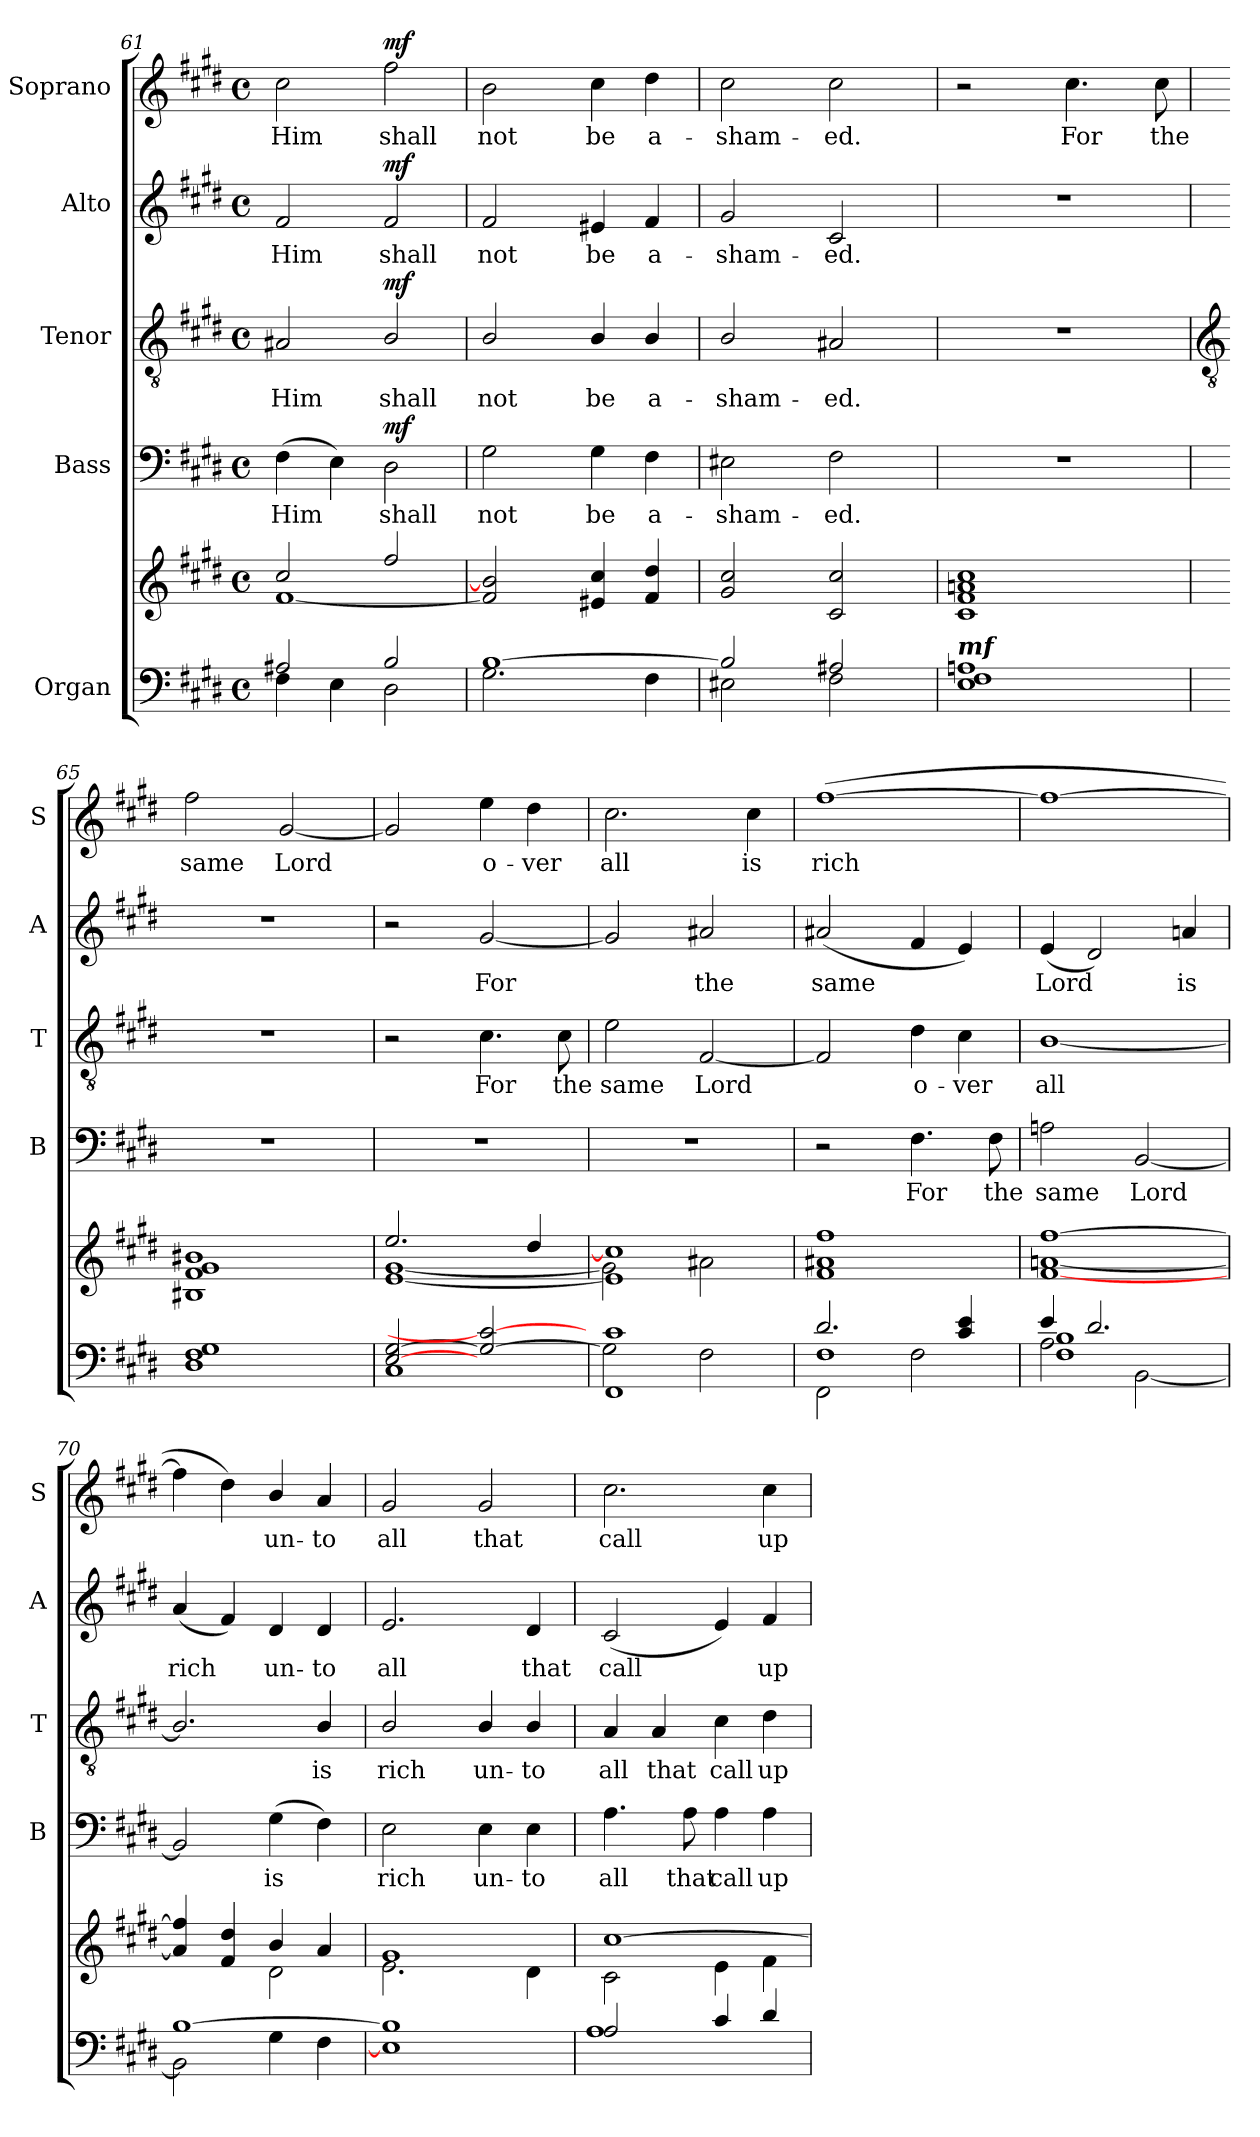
**kern	**kern	**kern	**text	**dynam	**kern	**text	**dynam	**kern	**text	**dynam	**kern	**text	**dynam
*part5	*part5	*part4	*part4	*part4	*part3	*part3	*part3	*part2	*part2	*part2	*part1	*part1	*part1
*staff6	*staff5	*staff4	*staff4	*staff4	*staff3	*staff3	*staff3	*staff2	*staff2	*staff2	*staff1	*staff1	*staff1
*I"Organ	*	*I"Bass	*	*	*I"Tenor	*	*	*I"Alto	*	*	*I"Soprano	*	*
*	*	*I'B	*	*	*I'T	*	*	*I'A	*	*	*I'S	*	*
*clefF4	*clefG2	*clefF4	*	*	*clefGv2	*	*	*clefG2	*	*	*clefG2	*	*
*k[f#c#g#d#]	*k[f#c#g#d#]	*k[f#c#g#d#]	*	*	*k[f#c#g#d#]	*	*	*k[f#c#g#d#]	*	*	*k[f#c#g#d#]	*	*
*E:	*E:	*E:	*	*	*E:	*	*	*E:	*	*	*E:	*	*
*M4/4	*M4/4	*M4/4	*	*	*M4/4	*	*	*M4/4	*	*	*M4/4	*	*
*met(c)	*met(c)	*met(c)	*	*	*met(c)	*	*	*met(c)	*	*	*met(c)	*	*
=61	=61	=61	=61	=61	=61	=61	=61	=61	=61	=61	=61	=61	=61
*^	*^	*	*	*	*	*	*	*	*	*	*	*	*
!	!	!	!	!	!LO:LY:b	!	!	!LO:LY:b	!	!	!LO:LY:b	!	!	!LO:LY:b	!
2A#X/	4F#\	2cc#/	[1f#\	(>4F#	Him	.	2A#X	Him	.	2f#	Him	.	2cc#	Him	.
.	4E\	.	.	4E)	.	.	.	.	.	.	.	.	.	.	.
!	!	!	!	!	!LO:LY:b	!LO:DY:b	!	!LO:LY:b	!LO:DY:b	!	!LO:LY:b	!LO:DY:b	!	!LO:LY:b	!LO:DY:b
2B/	2D#\	2ff#/	.	2D#	shall	mf	2B/	shall	mf	2f#	shall	mf	2ff#	shall	mf
=62	=62	=62	=62	=62	=62	=62	=62	=62	=62	=62	=62	=62	=62	=62	=62
!	!	!	!	!	!LO:LY:b	!	!	!LO:LY:b	!	!	!LO:LY:b	!	!	!LO:LY:b	!
[1B/	2.G#\	2f#/] 2b/]	4ryy	2G#	not	.	2B/	not	.	2f#	not	.	2b	not	.
.	.	.	4ryy	.	.	.	.	.	.	.	.	.	.	.	.
!	!	!	!	!	!LO:LY:b	!	!	!LO:LY:b	!	!	!LO:LY:b	!	!	!LO:LY:b	!
.	.	4e#X/ 4cc#/	4ryy	4G#	be	.	4B/	be	.	4e#X	be	.	4cc#	be	.
!	!	!	!	!	!LO:LY:b	!	!	!LO:LY:b	!	!	!LO:LY:b	!	!	!LO:LY:b	!
.	4F#\	4f#/ 4dd#/	4ryy	4F#	a-	.	4B/	a-	.	4f#	a-	.	4dd#	a-	.
=63	=63	=63	=63	=63	=63	=63	=63	=63	=63	=63	=63	=63	=63	=63	=63
!	!	!	!	!	!LO:LY:b	!	!	!LO:LY:b	!	!	!LO:LY:b	!	!	!LO:LY:b	!
2B/]	2E#X\	2g#/ 2cc#/	4ryy	2E#X	-sham-	.	2B/	-sham-	.	2g#	-sham-	.	2cc#	-sham-	.
.	.	.	4ryy	.	.	.	.	.	.	.	.	.	.	.	.
!	!	!	!	!	!LO:LY:b	!	!	!LO:LY:b	!	!	!LO:LY:b	!	!	!LO:LY:b	!
2A#X/	2F#\	2c#/ 2cc#/	4ryy	2F#	-ed.	.	2A#X	-ed.	.	2c#	-ed.	.	2cc#	-ed.	.
.	.	.	4ryy	.	.	.	.	.	.	.	.	.	.	.	.
=64	=64	=64	=64	=64	=64	=64	=64	=64	=64	=64	=64	=64	=64	=64	=64
!LO:TX:a:Bi:t=mf	!	!	!	!	!	!	!	!	!	!	!	!	!	!	!
1E/ 1F#/ 1An/	4ryy	1c#/ 1f#/ 1an/ 1cc#/	4ryy	1r	.	.	1r	.	.	1r	.	.	2r	.	.
.	4ryy	.	4ryy	.	.	.	.	.	.	.	.	.	.	.	.
!	!	!	!	!	!	!	!	!	!	!	!	!	!	!LO:LY:b	!
.	4ryy	.	4ryy	.	.	.	.	.	.	.	.	.	4.cc#	For	.
.	4ryy	.	4ryy	.	.	.	.	.	.	.	.	.	.	.	.
!	!	!	!	!	!	!	!	!	!	!	!	!	!	!LO:LY:b	!
.	.	.	.	.	.	.	.	.	.	.	.	.	8cc#	the	.
*v	*v	*	*	*	*	*	*	*	*	*	*	*	*	*	*
!!LO:LB:g=z
=65	=65	=65	=65	=65	=65	=65	=65	=65	=65	=65	=65	=65	=65	=65
*	*	*	*	*	*	*clefGv2	*	*	*	*	*	*	*	*
*^	*	*	*	*	*	*	*	*	*	*	*	*	*	*
*	*^	*	*	*	*	*	*	*	*	*	*	*	*	*	*
!	!	!	!	!	!	!	!	!	!	!	!	!	!	!	!LO:LY:b	!
1D#/ 1F#/ 1G#/	4ryy	4ryy	1B#X/ 1f#/ 1g#/ 1b#X/	4ryy	1r	.	.	1r	.	.	1r	.	.	2ff#	same	.
.	4ryy	4ryy	.	4ryy	.	.	.	.	.	.	.	.	.	.	.	.
!	!	!	!	!	!	!	!	!	!	!	!	!	!	!	!LO:LY:b	!
.	4ryy	4ryy	.	4ryy	.	.	.	.	.	.	.	.	.	[2g#	Lord	.
.	4ryy	4ryy	.	4ryy	.	.	.	.	.	.	.	.	.	.	.	.
=66	=66	=66	=66	=66	=66	=66	=66	=66	=66	=66	=66	=66	=66	=66	=66	=66
[2E/ [2G#/	1C#\	4ryy	2.ee/	[1e\ [1g#\	1r	.	.	2r	.	.	2r	.	.	2g#]	.	.
.	.	4ryy	.	.	.	.	.	.	.	.	.	.	.	.	.	.
!	!	!	!	!	!	!	!	!	!LO:LY:b	!	!	!LO:LY:b	!	!	!LO:LY:b	!
2G#/_ 2c#/_	.	4ryy	.	.	.	.	.	4.c#	For	.	[2g#	For	.	4ee	o-	.
!	!	!	!	!	!	!	!	!	!	!	!	!	!	!	!LO:LY:b	!
.	.	4ryy	4dd#/	.	.	.	.	.	.	.	.	.	.	4dd#	-ver	.
!	!	!	!	!	!	!	!	!	!LO:LY:b	!	!	!	!	!	!	!
.	.	.	.	.	.	.	.	8c#	the	.	.	.	.	.	.	.
=67	=67	=67	=67	=67	=67	=67	=67	=67	=67	=67	=67	=67	=67	=67	=67	=67
!	!	!	!	!	!	!	!	!	!LO:LY:b	!	!	!	!	!	!LO:LY:b	!
1FF#/ 1c#/	2G#\]	4ryy	1e/] 1cc#/]	2g#\]	1r	.	.	2e	same	.	2g#]	.	.	2.cc#	all	.
.	.	4ryy	.	.	.	.	.	.	.	.	.	.	.	.	.	.
!	!	!	!	!	!	!	!	!	!LO:LY:b	!	!	!LO:LY:b	!	!	!	!
.	2F#\	4ryy	.	2a#X\	.	.	.	[2F#	Lord	.	2a#X	the	.	.	.	.
!	!	!	!	!	!	!	!	!	!	!	!	!	!	!	!LO:LY:b	!
.	.	4ryy	.	.	.	.	.	.	.	.	.	.	.	4cc#	is	.
=68	=68	=68	=68	=68	=68	=68	=68	=68	=68	=68	=68	=68	=68	=68	=68	=68
!	!	!	!	!	!	!	!	!	!	!	!	!LO:LY:b	!	!	!LO:LY:b	!
2.d#/	2FF#\	1F#\	1f#/ 1a#X/ 1ff#/	4ryy	2r	.	.	2F#]	.	.	(<2a#X	same	.	(>[1ff#	rich	.
.	.	.	.	4ryy	.	.	.	.	.	.	.	.	.	.	.	.
!	!	!	!	!	!	!LO:LY:b	!	!	!LO:LY:b	!	!	!	!	!	!	!
.	2F#\	.	.	4ryy	4.F#	For	.	4d#	o-	.	4f#	.	.	.	.	.
!	!	!	!	!	!	!	!	!	!LO:LY:b	!	!	!	!	!	!	!
4c#/ 4e/	.	.	.	4ryy	.	.	.	4c#	-ver	.	4e)	.	.	.	.	.
!	!	!	!	!	!	!LO:LY:b	!	!	!	!	!	!	!	!	!	!
.	.	.	.	.	8F#	the	.	.	.	.	.	.	.	.	.	.
=69	=69	=69	=69	=69	=69	=69	=69	=69	=69	=69	=69	=69	=69	=69	=69	=69
!	!	!	!	!	!	!LO:LY:b	!	!	!LO:LY:b	!	!	!LO:LY:b	!	!	!	!
4e/	2A\	1F#\ 1B\	[1f#/ [1an/ [1ff#/	4ryy	2An	same	.	[1B/	all	.	(<4e	Lord	.	1ff#_	.	.
2.d#/	.	.	.	4ryy	.	.	.	.	.	.	2d#)	.	.	.	.	.
!	!	!	!	!	!	!LO:LY:b	!	!	!	!	!	!	!	!	!	!
.	[2BB\	.	.	4ryy	[2BB	Lord	.	.	.	.	.	.	.	.	.	.
!	!	!	!	!	!	!	!	!	!	!	!	!LO:LY:b	!	!	!	!
.	.	.	.	4ryy	.	.	.	.	.	.	4an	is	.	.	.	.
=70	=70	=70	=70	=70	=70	=70	=70	=70	=70	=70	=70	=70	=70	=70	=70	=70
!	!	!	!	!	!	!	!	!	!	!	!	!LO:LY:b	!	!	!	!
[1B/	2BB\]	4ryy	4a/] 4ff#/]	4ryy	2BB]	.	.	2.B/]	.	.	(<4a	rich	.	4ff#]	.	.
.	.	4ryy	4f#/ 4dd#/	4ryy	.	.	.	.	.	.	4f#)	.	.	4dd#)	.	.
!	!	!	!	!	!	!LO:LY:b	!	!	!	!	!	!LO:LY:b	!	!	!LO:LY:b	!
.	4G#\	4ryy	4b/	2d#\	(>4G#	is	.	.	.	.	4d#	un-	.	4b/	un-	.
!	!	!	!	!	!	!	!	!	!LO:LY:b	!	!	!LO:LY:b	!	!	!LO:LY:b	!
.	4F#\	4ryy	4a/	.	4F#)	.	.	4B/	is	.	4d#	-to	.	4a	-to	.
=71	=71	=71	=71	=71	=71	=71	=71	=71	=71	=71	=71	=71	=71	=71	=71	=71
!	!	!	!	!	!	!LO:LY:b	!	!	!LO:LY:b	!	!	!LO:LY:b	!	!	!LO:LY:b	!
1E/] 1B/]	4ryy	4ryy	1g#/	2.e\	2E	rich	.	2B/	rich	.	2.e	all	.	2g#	all	.
.	4ryy	4ryy	.	.	.	.	.	.	.	.	.	.	.	.	.	.
!	!	!	!	!	!	!LO:LY:b	!	!	!LO:LY:b	!	!	!	!	!	!LO:LY:b	!
.	4ryy	4ryy	.	.	4E	un-	.	4B/	un-	.	.	.	.	2g#	that	.
!	!	!	!	!	!	!LO:LY:b	!	!	!LO:LY:b	!	!	!LO:LY:b	!	!	!	!
.	4ryy	4ryy	.	4d#\	4E	-to	.	4B/	-to	.	4d#	that	.	.	.	.
=72	=72	=72	=72	=72	=72	=72	=72	=72	=72	=72	=72	=72	=72	=72	=72	=72
!	!	!	!	!	!	!LO:LY:b	!	!	!LO:LY:b	!	!	!LO:LY:b	!	!	!LO:LY:b	!
2A/	1A\	4ryy	[1cc#/	2c#\	4.A	all	.	4A	all	.	(<2c#	call	.	2.cc#	call	.
!	!	!	!	!	!	!	!	!	!LO:LY:b	!	!	!	!	!	!	!
.	.	4ryy	.	.	.	.	.	4A	that	.	.	.	.	.	.	.
!	!	!	!	!	!	!LO:LY:b	!	!	!	!	!	!	!	!	!	!
.	.	.	.	.	8A	that	.	.	.	.	.	.	.	.	.	.
!	!	!	!	!	!	!LO:LY:b	!	!	!LO:LY:b	!	!	!	!	!	!	!
4c#/	.	4ryy	.	4e\	4A	call	.	4c#	call	.	4e)	.	.	.	.	.
!	!	!	!	!	!	!LO:LY:b	!	!	!LO:LY:b	!	!	!LO:LY:b	!	!	!LO:LY:b	!
4d#/	.	4ryy	.	4f#\	4A	up-	.	4d#	up-	.	4f#	up-	.	4cc#	up-	.
*v	*v	*v	*	*	*	*	*	*	*	*	*	*	*	*	*	*
*	*v	*v	*	*	*	*	*	*	*	*	*	*	*	*
=	=	=	=	=	=	=	=	=	=	=	=	=	=
*-	*-	*-	*-	*-	*-	*-	*-	*-	*-	*-	*-	*-	*-
